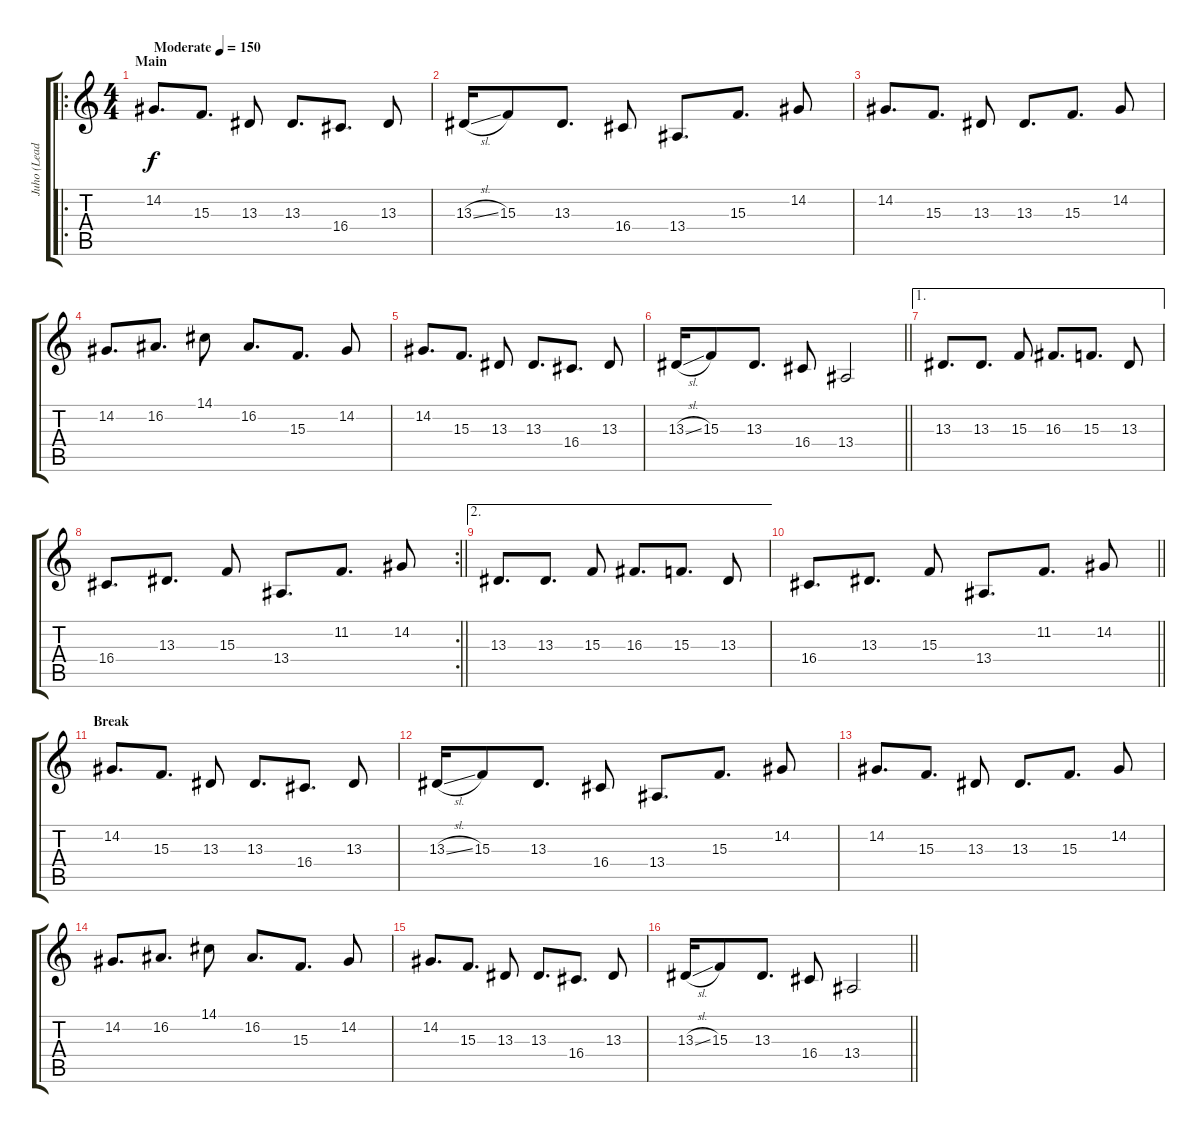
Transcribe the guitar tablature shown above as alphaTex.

\track ("Juho (Lead)" "Juho (Lead") {instrument accordion}
\staff {score tabs}
\tuning (B3 Gb3 D3 A2 E2 B1) {hide}
\ro
\ts (4 4)
\section ("" "Main")
\tempo (150 "Moderate")
\clef g2
\ks c
14.2.8{d dy f instrument accordion} 15.3.8{d} 13.3.8 13.3.8{d} 16.4.8{d} 13.3.8 |
13.3{sl}.16 15.3.8 13.3.8{d} 16.4.8 13.4.8{d} 15.3.8{d} 14.2.8 |
14.2.8{d} 15.3.8{d} 13.3.8 13.3.8{d} 15.3.8{d} 14.2.8 |
14.2.8{d} 16.2.8{d} 14.1.8 16.2.8{d} 15.3.8{d} 14.2.8 |
14.2.8{d} 15.3.8{d} 13.3.8 13.3.8{d} 16.4.8{d} 13.3.8 |
\barLineRight lightlight
13.3{sl}.16 15.3.8 13.3.8{d} 16.4.8 13.4.2 |
\ae 1
\section ("" "")
13.3.8{d} 13.3.8{d} 15.3.8 16.3.8{d} 15.3.8{d} 13.3.8 |
\rc 2
\barLineRight lightlight
16.4.8{d} 13.3.8{d} 15.3.8 13.4.8{d} 11.2.8{d} 14.2.8 |
\ae 2
\section ("" "")
13.3.8{d} 13.3.8{d} 15.3.8 16.3.8{d} 15.3.8{d} 13.3.8 |
\barLineRight lightlight
16.4.8{d} 13.3.8{d} 15.3.8 13.4.8{d} 11.2.8{d} 14.2.8 |
\section ("" "Break")
14.2.8{d} 15.3.8{d} 13.3.8 13.3.8{d} 16.4.8{d} 13.3.8 |
13.3{sl}.16 15.3.8 13.3.8{d} 16.4.8 13.4.8{d} 15.3.8{d} 14.2.8 |
14.2.8{d} 15.3.8{d} 13.3.8 13.3.8{d} 15.3.8{d} 14.2.8 |
14.2.8{d} 16.2.8{d} 14.1.8 16.2.8{d} 15.3.8{d} 14.2.8 |
14.2.8{d} 15.3.8{d} 13.3.8 13.3.8{d} 16.4.8{d} 13.3.8 |
\barLineRight lightlight
13.3{sl}.16 15.3.8 13.3.8{d} 16.4.8 13.4.2
